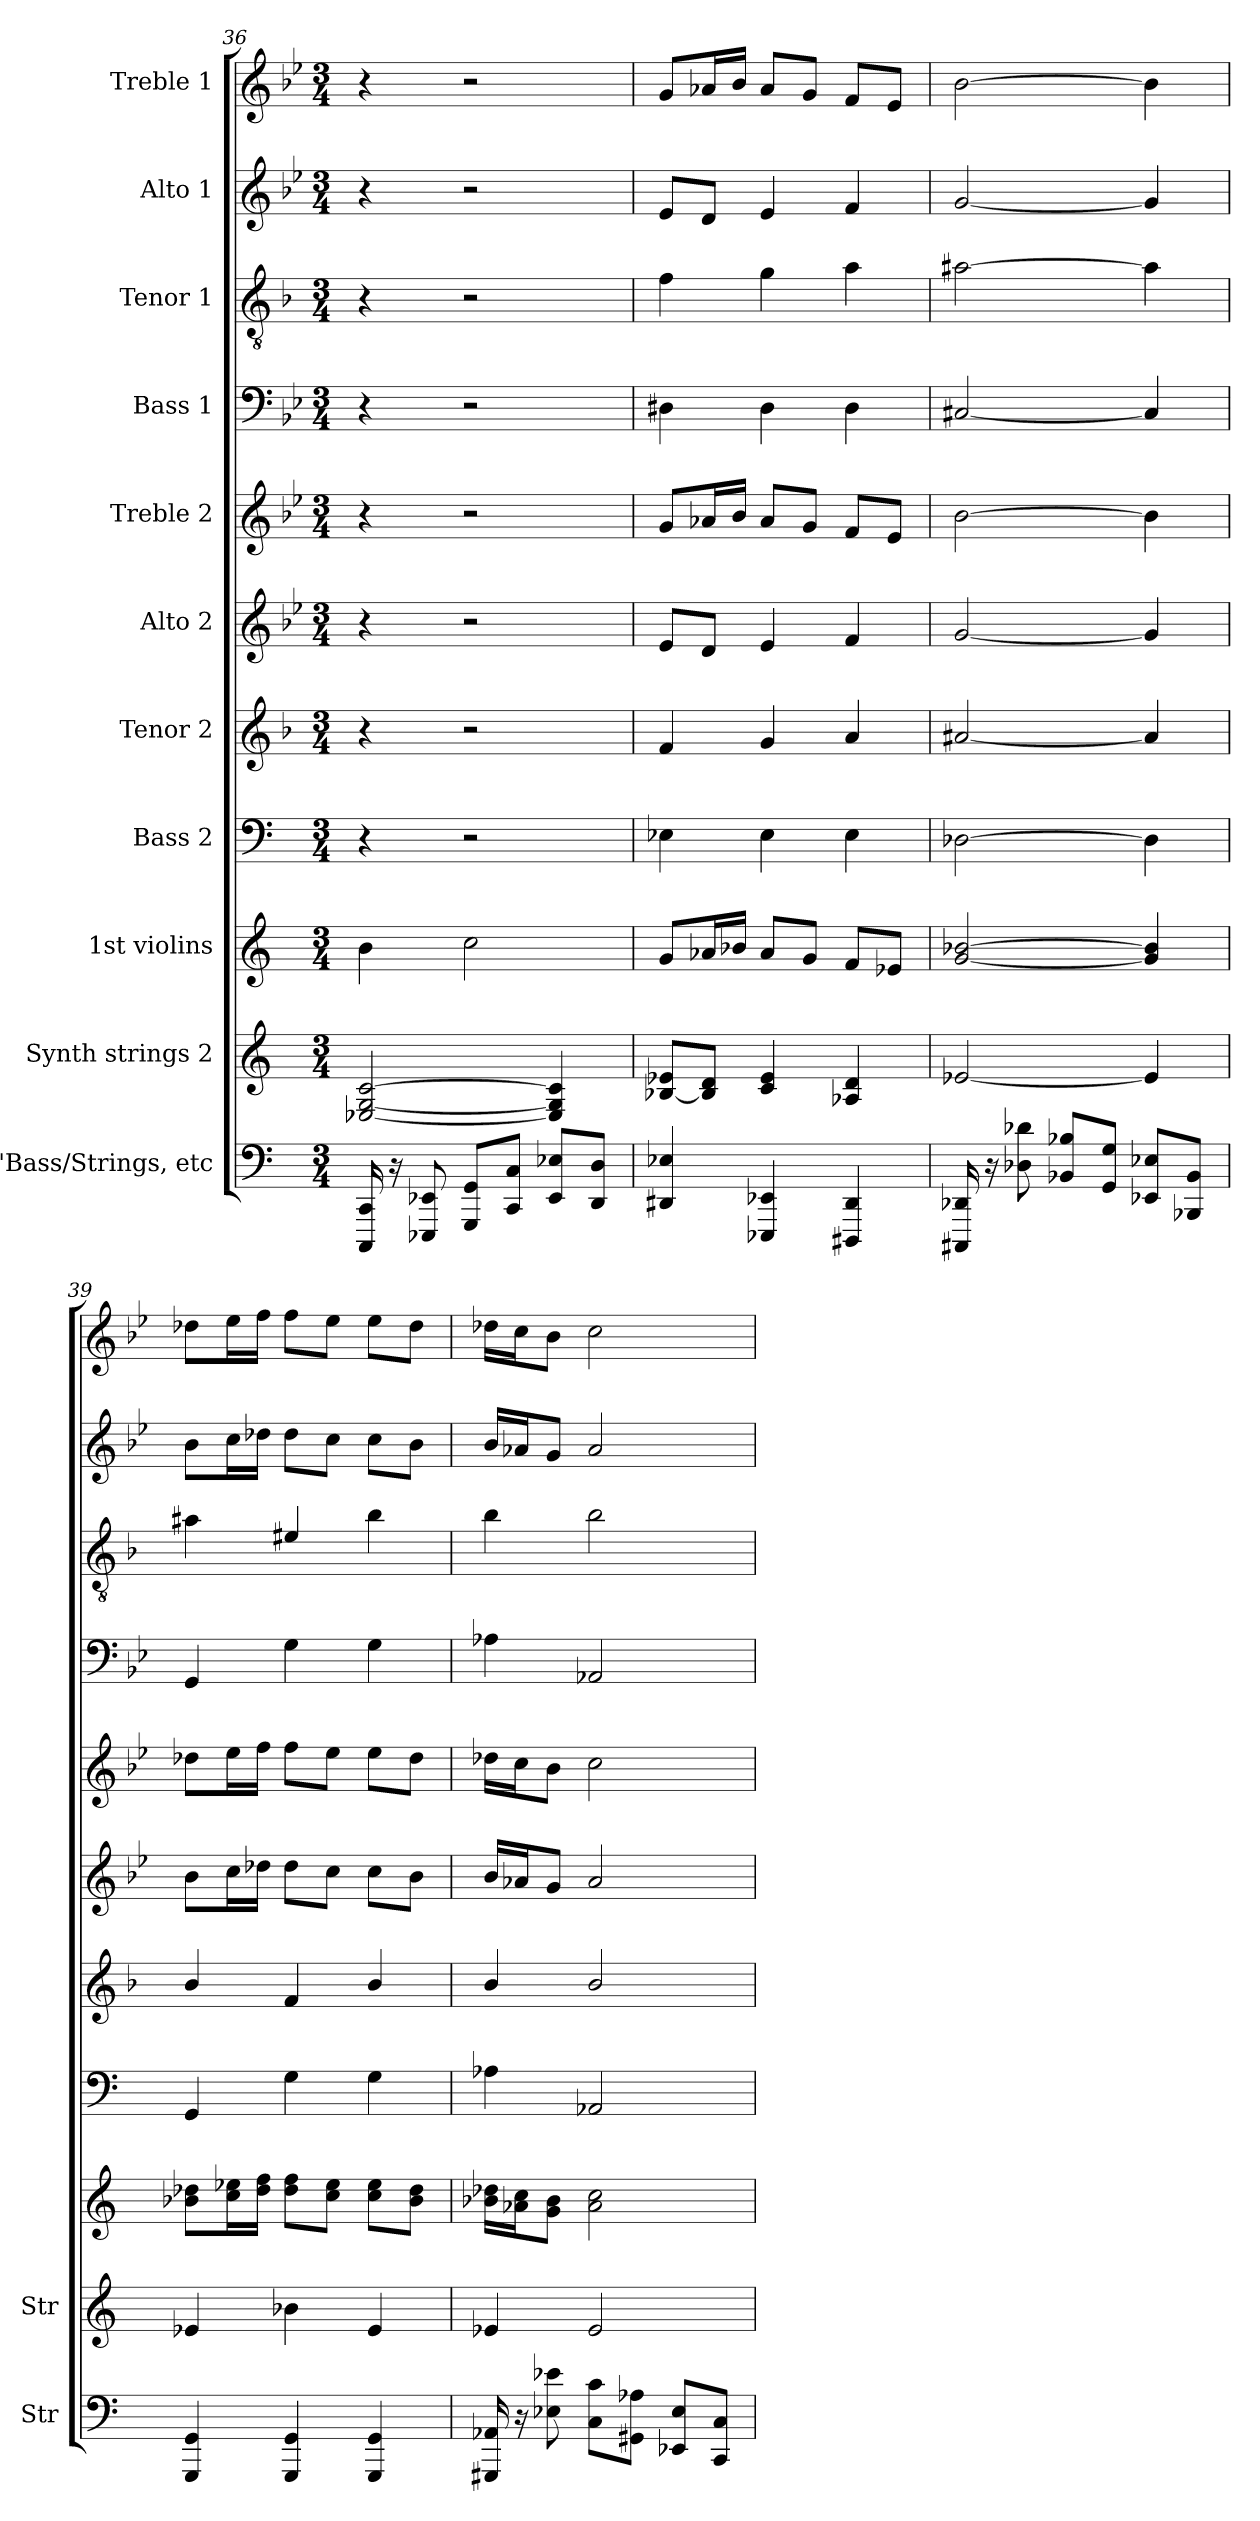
**kern	**kern	**kern	**kern	**kern	**kern	**kern	**kern	**kern	**kern	**kern
*part11	*part10	*part9	*part8	*part7	*part6	*part5	*part4	*part3	*part2	*part1
*staff11	*staff10	*staff9	*staff8	*staff7	*staff6	*staff5	*staff4	*staff3	*staff2	*staff1
*I"D'Bass/Strings, etc	*I"Synth strings 2	*I"1st violins	*I"Bass 2	*I"Tenor 2	*I"Alto 2	*I"Treble 2	*I"Bass 1	*I"Tenor 1	*I"Alto 1	*I"Treble 1
*I'Str	*I'Str	*	*	*	*	*	*	*	*	*
!!LO:PB:g=z
*clefF4	*clefG2	*clefG2	*clefF4	*clefG2	*clefG2	*clefG2	*clefF4	*clefGv2	*clefG2	*clefG2
*	*	*	*	*ITrd4c7	*	*	*	*ITrd4c7	*	*
*k[]	*k[]	*k[]	*k[]	*k[b-e-]	*k[b-e-]	*k[b-e-]	*k[b-e-]	*k[b-e-]	*k[b-e-]	*k[b-e-]
*C:	*C:	*C:	*C:	*B-:	*B-:	*B-:	*B-:	*B-:	*B-:	*B-:
*M3/4	*M3/4	*M3/4	*M3/4	*M3/4	*M3/4	*M3/4	*M3/4	*M3/4	*M3/4	*M3/4
=36	=36	=36	=36	=36	=36	=36	=36	=36	=36	=36
16CCC/ 16CC/	[2E-X/ [2G/ [2c/	4b\	4r	4r	4r	4r	4r	4r	4r	4r
16r	.	.	.	.	.	.	.	.	.	.
8EEE-X/ 8EE-X/	.	.	.	.	.	.	.	.	.	.
8GGG/ 8GG/L	.	2cc\	2r	2r	2r	2r	2r	2r	2r	2r
8CC/ 8C/J	.	.	.	.	.	.	.	.	.	.
8EE-/ 8E-X/L	4E-/] 4G/] 4c/]	.	.	.	.	.	.	.	.	.
8DD/ 8D/J	.	.	.	.	.	.	.	.	.	.
=37	=37	=37	=37	=37	=37	=37	=37	=37	=37	=37
4DD#X/ 4E-X/	[8B-X/ 8e-X/L	8g/L	4E-X\	4B-/	8e-/L	8g/L	4D#X\	4B-\	8e-/L	8g/L
.	8B-/] 8d/J	16a-X/L	.	.	8d/J	16a-X/L	.	.	8d/J	16a-X/L
.	.	16b-X/JJ	.	.	.	16b-/JJ	.	.	.	16b-/JJ
4EEE-X/ 4EE-X/	4c/ 4e-/	8a-/L	4E-\	4c/	4e-/	8a-/L	4D#\	4c\	4e-/	8a-/L
.	.	8g/J	.	.	.	8g/J	.	.	.	8g/J
4DDD#X/ 4DD#/	4A-X/ 4d/	8f/L	4E-\	4d/	4f/	8f/L	4D#\	4d\	4f/	8f/L
.	.	8e-X/J	.	.	.	8e-/J	.	.	.	8e-/J
=38	=38	=38	=38	=38	=38	=38	=38	=38	=38	=38
16CCC#X/ 16DD-X/	[2e-X/	[2g/ [2b-X/	[2D-X\	[2d#X/	[2g/	[2b-\	[2C#X/	[2d#X\	[2g/	[2b-\
16r	.	.	.	.	.	.	.	.	.	.
8D-X\ 8d-X\	.	.	.	.	.	.	.	.	.	.
8BB-X/ 8B-X/L	.	.	.	.	.	.	.	.	.	.
8GG/ 8G/J	.	.	.	.	.	.	.	.	.	.
8EE-X/ 8E-X/L	4e-/]	4g/] 4b-/]	4D-\]	4d#/]	4g/]	4b-\]	4C#/]	4d#\]	4g/]	4b-\]
8BBB-X/ 8BB-/J	.	.	.	.	.	.	.	.	.	.
=39	=39	=39	=39	=39	=39	=39	=39	=39	=39	=39
4GGG/ 4GG/	4e-X/	8b-X\ 8dd-X\L	4GG/	4e-/	8b-\L	8dd-X\L	4GG/	4d#X\	8b-\L	8dd-X\L
.	.	16cc\ 16ee-X\L	.	.	16cc\L	16ee-\L	.	.	16cc\L	16ee-\L
.	.	16dd-\ 16ff\JJ	.	.	16dd-X\JJ	16ff\JJ	.	.	16dd-X\JJ	16ff\JJ
4GGG/ 4GG/	4b-X\	8dd-\ 8ff\L	4G\	4B-/	8dd-\L	8ff\L	4G\	4A#X/	8dd-\L	8ff\L
.	.	8cc\ 8ee-\J	.	.	8cc\J	8ee-\J	.	.	8cc\J	8ee-\J
4GGG/ 4GG/	4e-/	8cc\ 8ee-\L	4G\	4e-/	8cc\L	8ee-\L	4G\	4e-\	8cc\L	8ee-\L
.	.	8b-\ 8dd-\J	.	.	8b-\J	8dd-\J	.	.	8b-\J	8dd-\J
=40	=40	=40	=40	=40	=40	=40	=40	=40	=40	=40
16GGG#X/ 16AA-X/	4e-X/	16b-X\ 16dd-X\LL	4A-X\	4e-/	16b-/LL	16dd-X\LL	4A-X\	4e-\	16b-/LL	16dd-X\LL
16r	.	16a-X\ 16cc\J	.	.	16a-X/J	16cc\J	.	.	16a-X/J	16cc\J
8E-X\ 8e-X\	.	8g\ 8b-\J	.	.	8g/J	8b-\J	.	.	8g/J	8b-\J
8C\ 8c\L	2e-/	2a-\ 2cc\	2AA-X/	2e-/	2a-/	2cc\	2AA-X/	2e-\	2a-/	2cc\
8GG#X\ 8A-X\J	.	.	.	.	.	.	.	.	.	.
8EE-X/ 8E-/L	.	.	.	.	.	.	.	.	.	.
8CC/ 8C/J	.	.	.	.	.	.	.	.	.	.
=	=	=	=	=	=	=	=	=	=	=
*-	*-	*-	*-	*-	*-	*-	*-	*-	*-	*-
